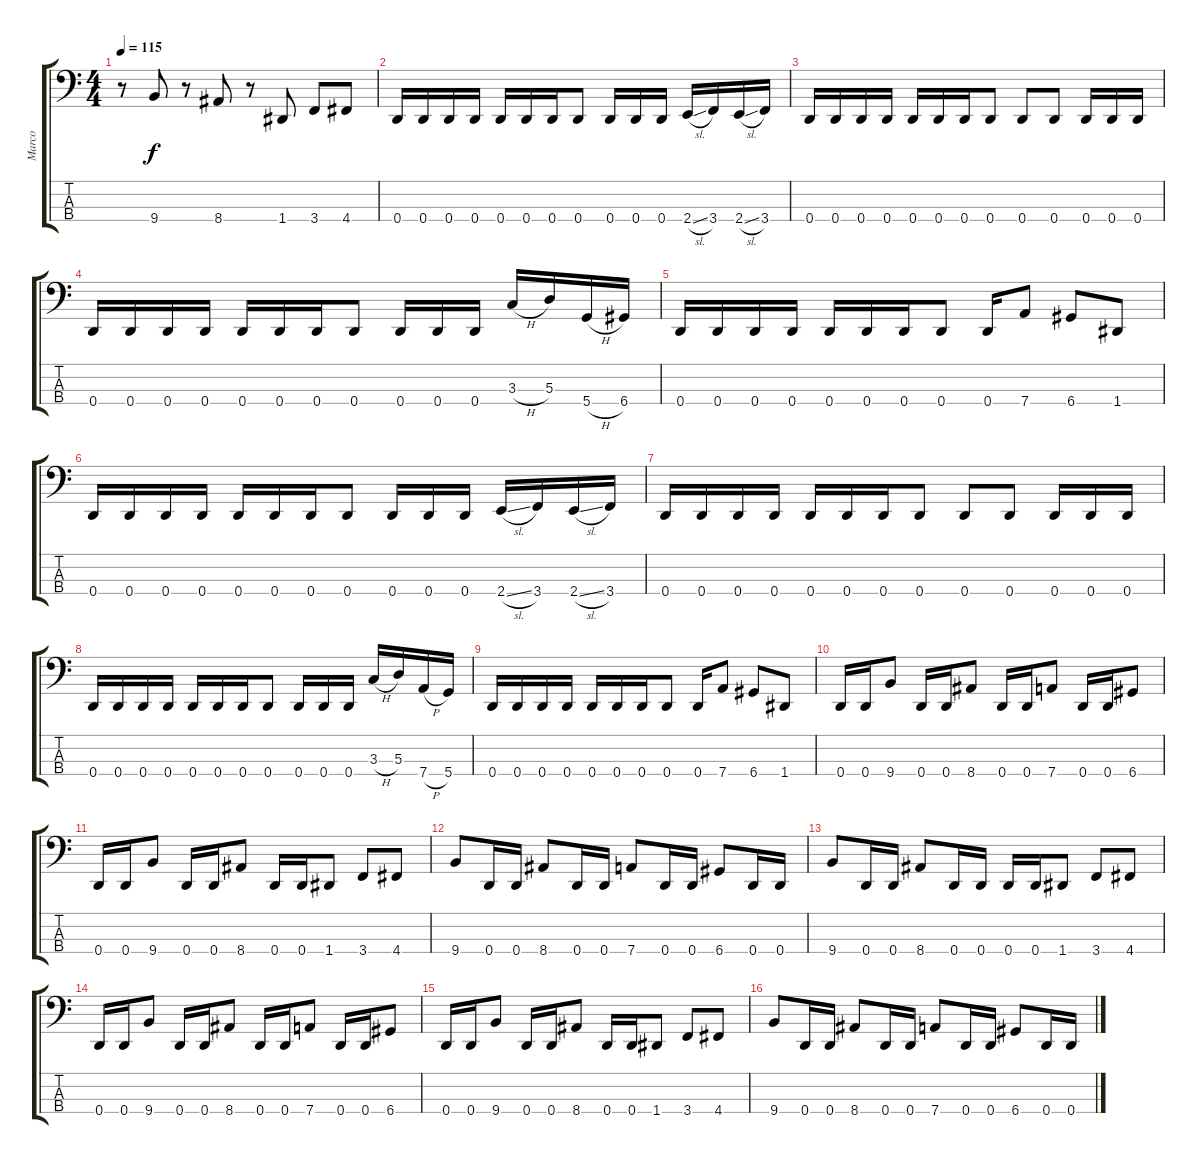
\track ("Marco" "Marco") {instrument electricbasspick}
\staff {score tabs}
\tuning (G2 D2 A1 D1) {hide}
\ts (4 4)
\tempo 115
\clef f4
\ks c
r.8{dy f} 9.4.8 r.8 8.4.8 r.8 1.4.8 3.4.8 4.4.8 |
0.4.16 0.4.16 0.4.16 0.4.16 0.4.16 0.4.16 0.4.16 0.4.8 0.4.16 0.4.16 0.4.16 2.4{sl}.16 3.4.16 2.4{sl}.16 3.4.16 |
0.4.16 0.4.16 0.4.16 0.4.16 0.4.16 0.4.16 0.4.16 0.4.8 0.4.8 0.4.8 0.4.16 0.4.16 0.4.16 |
0.4.16 0.4.16 0.4.16 0.4.16 0.4.16 0.4.16 0.4.16 0.4.8 0.4.16 0.4.16 0.4.16 3.3{h}.16 5.3.16 5.4{h}.16 6.4.16 |
0.4.16 0.4.16 0.4.16 0.4.16 0.4.16 0.4.16 0.4.16 0.4.8 0.4.16 7.4.8 6.4.8 1.4.8 |
0.4.16 0.4.16 0.4.16 0.4.16 0.4.16 0.4.16 0.4.16 0.4.8 0.4.16 0.4.16 0.4.16 2.4{sl}.16 3.4.16 2.4{sl}.16 3.4.16 |
0.4.16 0.4.16 0.4.16 0.4.16 0.4.16 0.4.16 0.4.16 0.4.8 0.4.8 0.4.8 0.4.16 0.4.16 0.4.16 |
0.4.16 0.4.16 0.4.16 0.4.16 0.4.16 0.4.16 0.4.16 0.4.8 0.4.16 0.4.16 0.4.16 3.3{h}.16 5.3.16 7.4{h}.16 5.4.16 |
0.4.16 0.4.16 0.4.16 0.4.16 0.4.16 0.4.16 0.4.16 0.4.8 0.4.16 7.4.8 6.4.8 1.4.8 |
0.4.16 0.4.16 9.4.8 0.4.16 0.4.16 8.4.8 0.4.16 0.4.16 7.4.8 0.4.16 0.4.16 6.4.8 |
0.4.16 0.4.16 9.4.8 0.4.16 0.4.16 8.4.8 0.4.16 0.4.16 1.4.8 3.4.8 4.4.8 |
9.4.8 0.4.16 0.4.16 8.4.8 0.4.16 0.4.16 7.4.8 0.4.16 0.4.16 6.4.8 0.4.16 0.4.16 |
9.4.8 0.4.16 0.4.16 8.4.8 0.4.16 0.4.16 0.4.16 0.4.16 1.4.8 3.4.8 4.4.8 |
0.4.16 0.4.16 9.4.8 0.4.16 0.4.16 8.4.8 0.4.16 0.4.16 7.4.8 0.4.16 0.4.16 6.4.8 |
0.4.16 0.4.16 9.4.8 0.4.16 0.4.16 8.4.8 0.4.16 0.4.16 1.4.8 3.4.8 4.4.8 |
9.4.8 0.4.16 0.4.16 8.4.8 0.4.16 0.4.16 7.4.8 0.4.16 0.4.16 6.4.8 0.4.16 0.4.16
